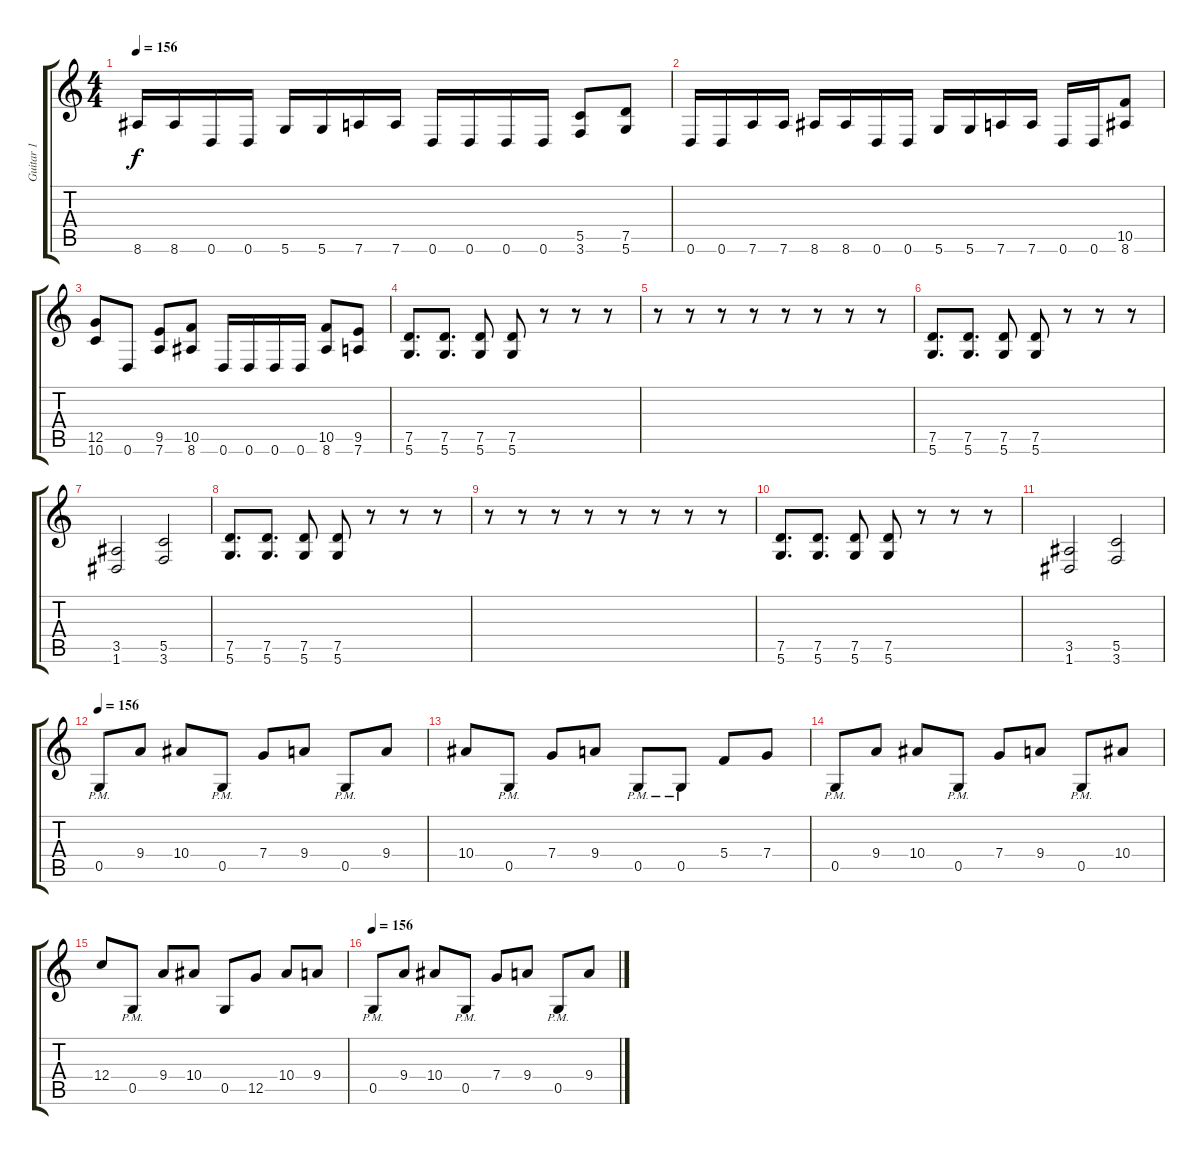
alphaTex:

\track ("Guitar 1" "Guitar 1") {instrument distortionguitar}
\staff {score tabs}
\tuning (D4 A3 F3 C3 G2 D2) {hide}
\ts (4 4)
\tempo 156
\clef g2
\ks c
8.6.16{dy f} 8.6.16 0.6.16 0.6.16 5.6.16 5.6.16 7.6.16 7.6.16 0.6.16 0.6.16 0.6.16 0.6.16 (5.5 3.6).8 (7.5 5.6).8 |
0.6.16 0.6.16 7.6.16 7.6.16 8.6.16 8.6.16 0.6.16 0.6.16 5.6.16 5.6.16 7.6.16 7.6.16 0.6.16 0.6.16 (10.5 8.6).8 |
(12.5 10.6).8 0.6.8 (9.5 7.6).8 (10.5 8.6).8 0.6.16 0.6.16 0.6.16 0.6.16 (10.5 8.6).8 (9.5 7.6).8 |
(7.5 5.6).8{d} (7.5 5.6).8{d} (7.5 5.6).8 (7.5 5.6).8 r.8 r.8 r.8 |
r.8 r.8 r.8 r.8 r.8 r.8 r.8 r.8 |
(7.5 5.6).8{d} (7.5 5.6).8{d} (7.5 5.6).8 (7.5 5.6).8 r.8 r.8 r.8 |
(3.5 1.6).2 (5.5 3.6).2 |
(7.5 5.6).8{d} (7.5 5.6).8{d} (7.5 5.6).8 (7.5 5.6).8 r.8 r.8 r.8 |
r.8 r.8 r.8 r.8 r.8 r.8 r.8 r.8 |
(7.5 5.6).8{d} (7.5 5.6).8{d} (7.5 5.6).8 (7.5 5.6).8 r.8 r.8 r.8 |
(3.5 1.6).2 (5.5 3.6).2 |
\tempo 156
0.5{pm}.8 9.4.8 10.4.8 0.5{pm}.8 7.4.8 9.4.8 0.5{pm}.8 9.4.8 |
10.4.8 0.5{pm}.8 7.4.8 9.4.8 0.5{pm}.8 0.5{pm}.8 5.4.8 7.4.8 |
0.5{pm}.8 9.4.8 10.4.8 0.5{pm}.8 7.4.8 9.4.8 0.5{pm}.8 10.4.8 |
12.4.8 0.5{pm}.8 9.4.8 10.4.8 0.5.8 12.5.8 10.4.8 9.4.8 |
\tempo 156
0.5{pm}.8 9.4.8 10.4.8 0.5{pm}.8 7.4.8 9.4.8 0.5{pm}.8 9.4.8
